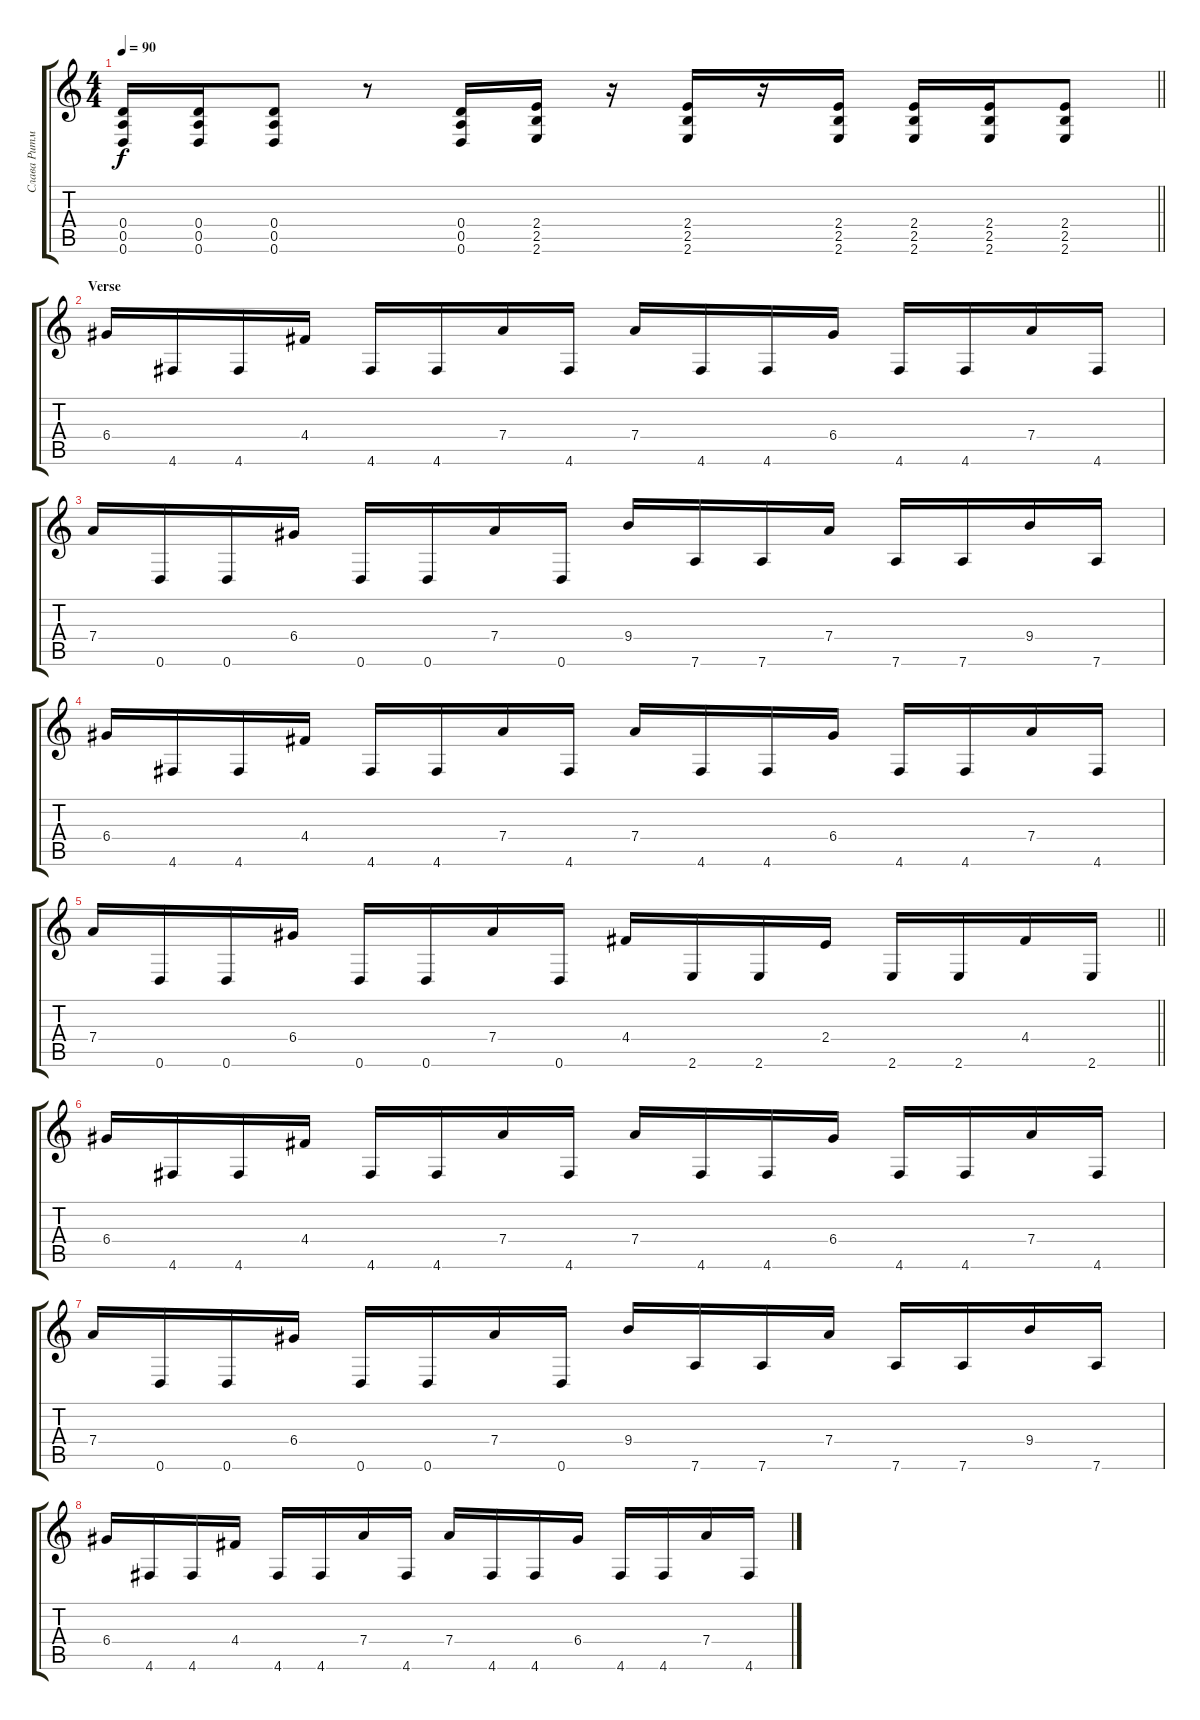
\track ("Слава Ритм" "Слава Ритм") {instrument distortionguitar}
\staff {score tabs}
\tuning (E4 B3 G3 D3 A2 D2) {hide}
\ts (4 4)
\tempo 90
\clef g2
\barLineRight lightlight
\ks c
(0.4 0.5 0.6).16{dy f} (0.4 0.5 0.6).16 (0.4 0.5 0.6).8 r.8 (0.4 0.5 0.6).16 (2.4 2.5 2.6).16 r.16 (2.4 2.5 2.6).16 r.16 (2.4 2.5 2.6).16 (2.4 2.5 2.6).16 (2.4 2.5 2.6).16 (2.4 2.5 2.6).8 |
\section ("" "Verse")
6.4.16 4.6.16 4.6.16 4.4.16 4.6.16 4.6.16 7.4.16 4.6.16 7.4.16 4.6.16 4.6.16 6.4.16 4.6.16 4.6.16 7.4.16 4.6.16 |
7.4.16 0.6.16 0.6.16 6.4.16 0.6.16 0.6.16 7.4.16 0.6.16 9.4.16 7.6.16 7.6.16 7.4.16 7.6.16 7.6.16 9.4.16 7.6.16 |
6.4.16 4.6.16 4.6.16 4.4.16 4.6.16 4.6.16 7.4.16 4.6.16 7.4.16 4.6.16 4.6.16 6.4.16 4.6.16 4.6.16 7.4.16 4.6.16 |
\barLineRight lightlight
7.4.16 0.6.16 0.6.16 6.4.16 0.6.16 0.6.16 7.4.16 0.6.16 4.4.16 2.6.16 2.6.16 2.4.16 2.6.16 2.6.16 4.4.16 2.6.16 |
\section ("" "")
6.4.16 4.6.16 4.6.16 4.4.16 4.6.16 4.6.16 7.4.16 4.6.16 7.4.16 4.6.16 4.6.16 6.4.16 4.6.16 4.6.16 7.4.16 4.6.16 |
7.4.16 0.6.16 0.6.16 6.4.16 0.6.16 0.6.16 7.4.16 0.6.16 9.4.16 7.6.16 7.6.16 7.4.16 7.6.16 7.6.16 9.4.16 7.6.16 |
6.4.16 4.6.16 4.6.16 4.4.16 4.6.16 4.6.16 7.4.16 4.6.16 7.4.16 4.6.16 4.6.16 6.4.16 4.6.16 4.6.16 7.4.16 4.6.16
